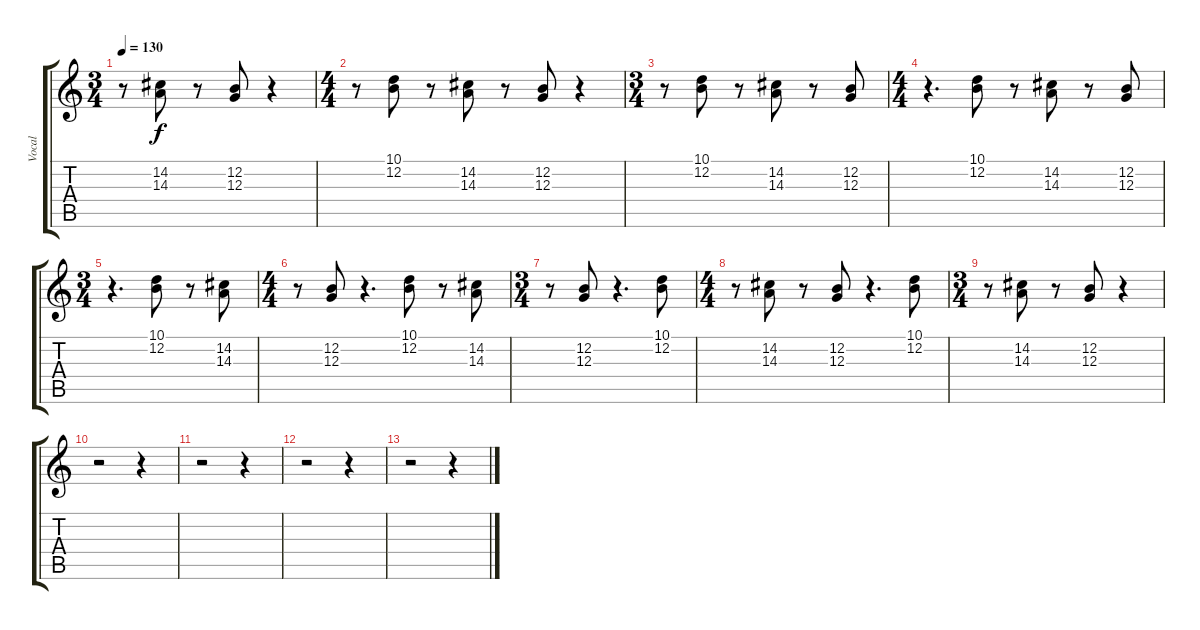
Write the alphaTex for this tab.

\track ("Vocal" "Vocal") {instrument englishhorn}
\staff {score tabs}
\tuning (E4 B3 G3 D3 A2 E2) {hide}
\ts (3 4)
\tempo 130
\clef g2
\ks c
r.8{dy f} (14.2 14.3).8 r.8 (12.2 12.3).8 r.4 |
\ts (4 4)
r.8 (10.1 12.2).8 r.8 (14.2 14.3).8 r.8 (12.2 12.3).8 r.4 |
\ts (3 4)
r.8 (10.1 12.2).8 r.8 (14.2 14.3).8 r.8 (12.2 12.3).8 |
\ts (4 4)
r.4{d} (10.1 12.2).8 r.8 (14.2 14.3).8 r.8 (12.2 12.3).8 |
\ts (3 4)
r.4{d} (10.1 12.2).8 r.8 (14.2 14.3).8 |
\ts (4 4)
r.8 (12.2 12.3).8 r.4{d} (10.1 12.2).8 r.8 (14.2 14.3).8 |
\ts (3 4)
r.8 (12.2 12.3).8 r.4{d} (10.1 12.2).8 |
\ts (4 4)
r.8 (14.2 14.3).8 r.8 (12.2 12.3).8 r.4{d} (10.1 12.2).8 |
\ts (3 4)
r.8 (14.2 14.3).8 r.8 (12.2 12.3).8 r.4 |
r.2 r.4 |
r.2 r.4 |
r.2 r.4 |
r.2 r.4
